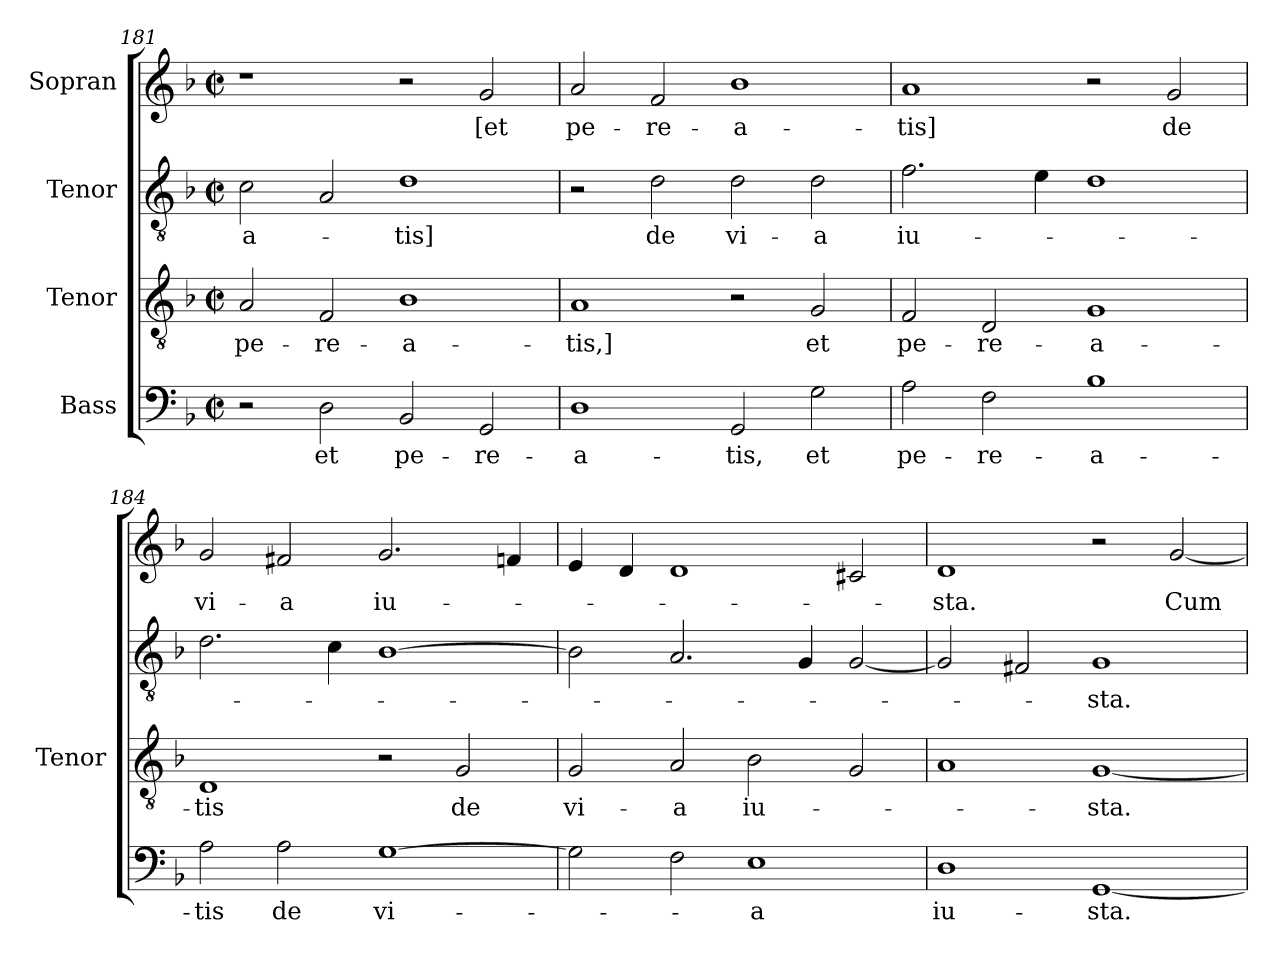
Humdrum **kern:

**kern	**text	**kern	**text	**kern	**text	**kern	**text
*part4	*part4	*part3	*part3	*part2	*part2	*part1	*part1
*staff4	*staff4	*staff3	*staff3	*staff2	*staff2	*staff1	*staff1
*I"Bass	*	*I"Tenor	*	*I"Tenor	*	*I"Sopran	*
*	*	*I'Tenor	*	*	*	*	*
*clefF4	*	*clefGv2	*	*clefGv2	*	*clefG2	*
*	*	*ITrd7c12	*	*ITrd7c12	*	*	*
*k[b-]	*	*k[b-]	*	*k[b-]	*	*k[b-]	*
*F:	*	*F:	*	*F:	*	*F:	*
*M2/2	*	*M2/2	*	*M2/2	*	*M2/2	*
*met(c|)	*	*met(c|)	*	*met(c|)	*	*met(c|)	*
=181	=181	=181	=181	=181	=181	=181	=181
!	!	!	!LO:LY:b:color=#000000	!	!	!	!
!	!	!	!	!	!LO:LY:b:color=#000000	!	!
2r	.	2AAi/	pe-	2Ci\	-a-	1r	.
!	!LO:LY:b:color=#000000	!	!	!	!	!	!
!	!	!	!LO:LY:b:color=#000000	!	!	!	!
2Di\	et	2FFi/	-re-	2AAi/	.	.	.
!	!LO:LY:b:color=#000000	!	!	!	!	!	!
!	!	!	!LO:LY:b:color=#000000	!	!	!	!
!	!	!	!	!	!LO:LY:b:color=#000000	!	!
2BB-i/	pe-	1BB-i	-a-	1Di	-tis]	2r	.
!	!LO:LY:b:color=#000000	!	!	!	!	!	!
!	!	!	!	!	!	!	!LO:LY:b:color=#000000
2GGi/	-re-	.	.	.	.	2gi/	[et
=182	=182	=182	=182	=182	=182	=182	=182
!	!LO:LY:b:color=#000000	!	!	!	!	!	!
!	!	!	!LO:LY:b:color=#000000	!	!	!	!
!	!	!	!	!	!	!	!LO:LY:b:color=#000000
1Di	-a-	1AAi	-tis,]	2r	.	2ai/	pe-
!	!	!	!	!	!LO:LY:b:color=#000000	!	!
!	!	!	!	!	!	!	!LO:LY:b:color=#000000
.	.	.	.	2Di\	de	2fi/	-re-
!	!LO:LY:b:color=#000000	!	!	!	!	!	!
!	!	!	!	!	!LO:LY:b:color=#000000	!	!
!	!	!	!	!	!	!	!LO:LY:b:color=#000000
2GGi/	-tis,	2r	.	2Di\	vi-	1b-i	-a-
!	!LO:LY:b:color=#000000	!	!	!	!	!	!
!	!	!	!LO:LY:b:color=#000000	!	!	!	!
!	!	!	!	!	!LO:LY:b:color=#000000	!	!
2Gi\	et	2GGi/	et	2Di\	-a	.	.
=183	=183	=183	=183	=183	=183	=183	=183
!	!LO:LY:b:color=#000000	!	!	!	!	!	!
!	!	!	!LO:LY:b:color=#000000	!	!	!	!
!	!	!	!	!	!LO:LY:b:color=#000000	!	!
!	!	!	!	!	!	!	!LO:LY:b:color=#000000
2Ai\	pe-	2FFi/	pe-	2.Fi\	iu-	1ai	-tis]
!	!LO:LY:b:color=#000000	!	!	!	!	!	!
!	!	!	!LO:LY:b:color=#000000	!	!	!	!
2Fi\	-re-	2DDi/	-re-	.	.	.	.
.	.	.	.	4Ei\	.	.	.
!	!LO:LY:b:color=#000000	!	!	!	!	!	!
!	!	!	!LO:LY:b:color=#000000	!	!	!	!
1B-i	-a-	1GGi	-a-	1Di	.	2r	.
!	!	!	!	!	!	!	!LO:LY:b:color=#000000
.	.	.	.	.	.	2gi/	de
=184	=184	=184	=184	=184	=184	=184	=184
!	!LO:LY:b:color=#000000	!	!	!	!	!	!
!	!	!	!LO:LY:b:color=#000000	!	!	!	!
!	!	!	!	!	!	!	!LO:LY:b:color=#000000
2Ai\	-tis	1DDi	-tis	2.Di\	.	2gi/	vi-
!	!LO:LY:b:color=#000000	!	!	!	!	!	!
!	!	!	!	!	!	!	!LO:LY:b:color=#000000
2Ai\	de	.	.	.	.	2f#Xi/	-a
.	.	.	.	4Ci\	.	.	.
!	!LO:LY:b:color=#000000	!	!	!	!	!	!
!	!	!	!	!	!	!	!LO:LY:b:color=#000000
[>1Gi	vi-	2r	.	[>1BB-i	.	2.gi/	iu-
!	!	!	!LO:LY:b:color=#000000	!	!	!	!
.	.	2GGi/	de	.	.	.	.
.	.	.	.	.	.	4fi/	.
=185	=185	=185	=185	=185	=185	=185	=185
!	!	!	!LO:LY:b:color=#000000	!	!	!	!
2Gi\]	.	2GGi/	vi-	2BB-i\]	.	4ei/	.
.	.	.	.	.	.	4di/	.
!	!	!	!LO:LY:b:color=#000000	!	!	!	!
2Fi\	.	2AAi/	-a	2.AAi/	.	1di	.
!	!LO:LY:b:color=#000000	!	!	!	!	!	!
!	!	!	!LO:LY:b:color=#000000	!	!	!	!
1Ei	-a	2BB-i\	iu-	.	.	.	.
.	.	.	.	4GGi/	.	.	.
.	.	2GGi/	.	[<2GGi/	.	2c#Xi/	.
!!LO:LB:g=z
=186	=186	=186	=186	=186	=186	=186	=186
!	!LO:LY:b:color=#000000	!	!	!	!	!	!
!	!	!	!	!	!	!	!LO:LY:b:color=#000000
1Di	iu-	1AAi	.	2GGi/]	.	1di	-sta.
.	.	.	.	2FF#Xi/	.	.	.
!	!LO:LY:b:color=#000000	!	!	!	!	!	!
!	!	!	!LO:LY:b:color=#000000	!	!	!	!
!	!	!	!	!	!LO:LY:b:color=#000000	!	!
[<1GGi	-sta.	[<1GGi	-sta.	1GGi	-sta.	2r	.
!	!	!	!	!	!	!	!LO:LY:b:color=#000000
.	.	.	.	.	.	[<2gi/	Cum
=	=	=	=	=	=	=	=
*-	*-	*-	*-	*-	*-	*-	*-
